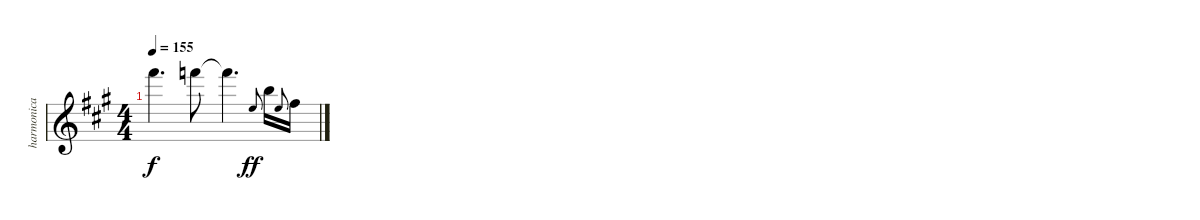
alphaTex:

\track ("harmonica" "harmonica") {instrument synthbass1}
\staff {score}
\tuning (E4 B3 G3 D3 A2 E2 B1) {hide}
\ts (4 4)
\tempo 155
\clef g2
\ks a
14.1.4{d dy f} 13.1.8 13.1{t}.4{d} 0.1.8{gr onbeat dy ff} 7.1.16 0.1.8{gr onbeat} 2.1.16
